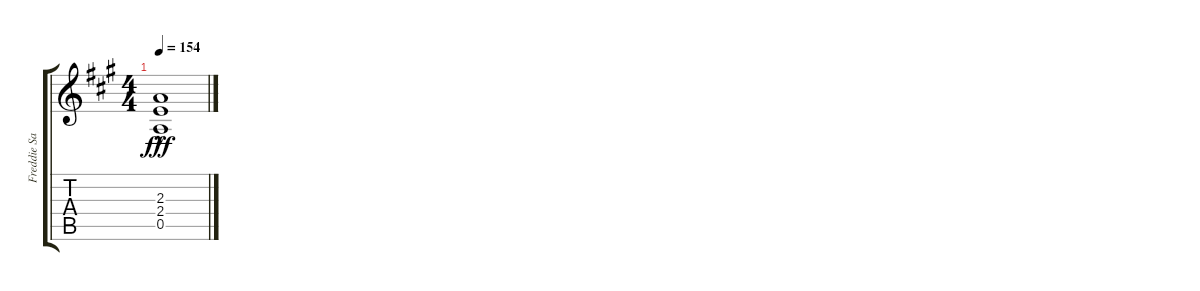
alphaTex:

\track ("Freddie Salem Guitar II" "Freddie Sa") {instrument electricguitarclean}
\staff {score tabs}
\tuning (E4 B3 G3 D3 A2 E2) {hide}
\ts (4 4)
\tempo 154
\clef g2
\ks f#minor
(2.3{hac} 2.4{hac} 0.5{hac}).1{dy fff}
